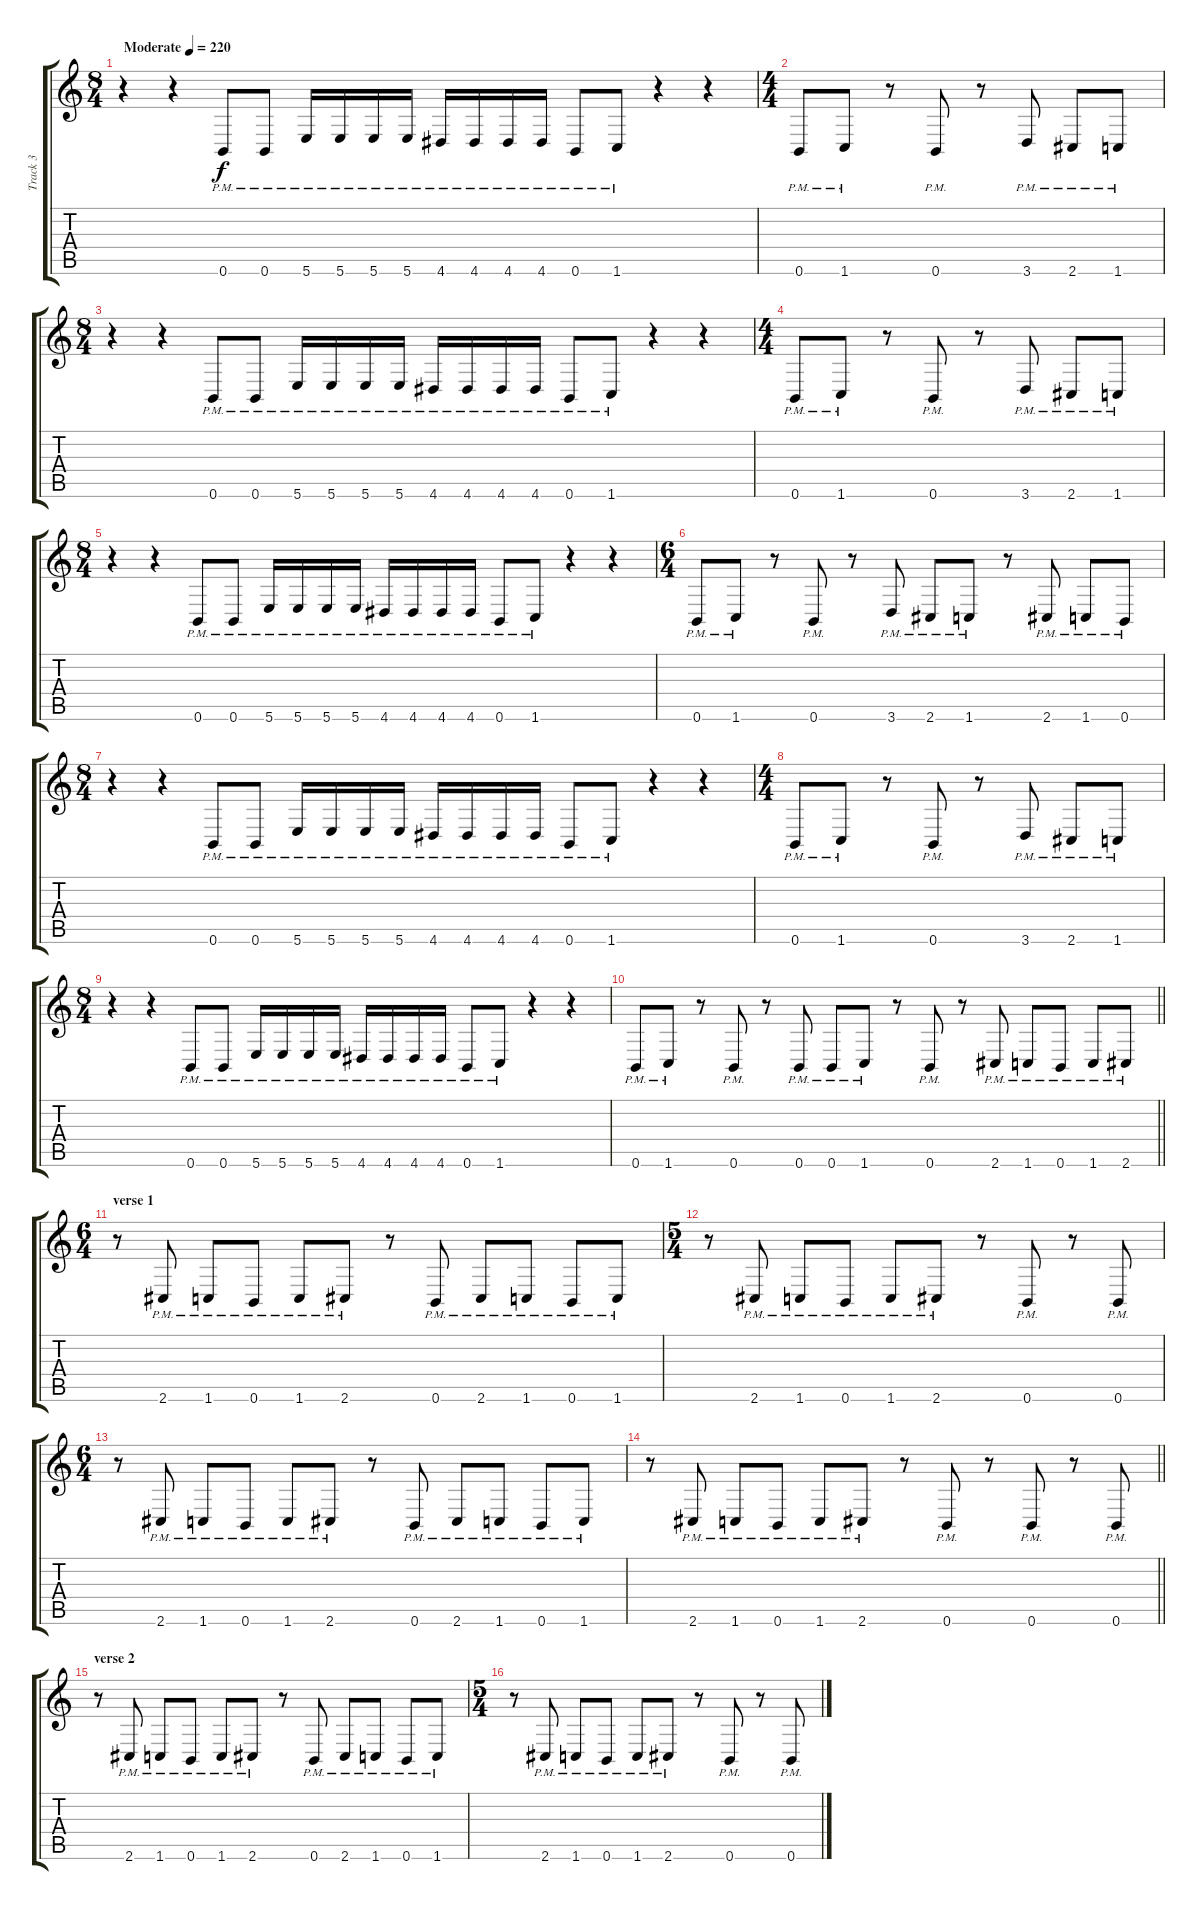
\track ("Track 3" "Track 3") {instrument distortionguitar}
\staff {score tabs}
\tuning (B3 Gb3 D3 A2 E2 B1) {hide}
\ts (8 4)
\tempo (220 "Moderate")
\clef g2
\ks c
r.4{dy f instrument distortionguitar} r.4 0.6{pm}.8 0.6{pm}.8 5.6{pm}.16 5.6{pm}.16 5.6{pm}.16 5.6{pm}.16 4.6{pm}.16 4.6{pm}.16 4.6{pm}.16 4.6{pm}.16 0.6{pm}.8 1.6{pm}.8 r.4 r.4 |
\ts (4 4)
0.6{pm}.8 1.6{pm}.8 r.8 0.6{pm}.8 r.8 3.6{pm}.8 2.6{pm}.8 1.6{pm}.8 |
\ts (8 4)
r.4 r.4 0.6{pm}.8 0.6{pm}.8 5.6{pm}.16 5.6{pm}.16 5.6{pm}.16 5.6{pm}.16 4.6{pm}.16 4.6{pm}.16 4.6{pm}.16 4.6{pm}.16 0.6{pm}.8 1.6{pm}.8 r.4 r.4 |
\ts (4 4)
0.6{pm}.8 1.6{pm}.8 r.8 0.6{pm}.8 r.8 3.6{pm}.8 2.6{pm}.8 1.6{pm}.8 |
\ts (8 4)
r.4 r.4 0.6{pm}.8 0.6{pm}.8 5.6{pm}.16 5.6{pm}.16 5.6{pm}.16 5.6{pm}.16 4.6{pm}.16 4.6{pm}.16 4.6{pm}.16 4.6{pm}.16 0.6{pm}.8 1.6{pm}.8 r.4 r.4 |
\ts (6 4)
0.6{pm}.8 1.6{pm}.8 r.8 0.6{pm}.8 r.8 3.6{pm}.8 2.6{pm}.8 1.6{pm}.8 r.8 2.6{pm}.8 1.6{pm}.8 0.6{pm}.8 |
\ts (8 4)
r.4 r.4 0.6{pm}.8 0.6{pm}.8 5.6{pm}.16 5.6{pm}.16 5.6{pm}.16 5.6{pm}.16 4.6{pm}.16 4.6{pm}.16 4.6{pm}.16 4.6{pm}.16 0.6{pm}.8 1.6{pm}.8 r.4 r.4 |
\ts (4 4)
0.6{pm}.8 1.6{pm}.8 r.8 0.6{pm}.8 r.8 3.6{pm}.8 2.6{pm}.8 1.6{pm}.8 |
\ts (8 4)
r.4 r.4 0.6{pm}.8 0.6{pm}.8 5.6{pm}.16 5.6{pm}.16 5.6{pm}.16 5.6{pm}.16 4.6{pm}.16 4.6{pm}.16 4.6{pm}.16 4.6{pm}.16 0.6{pm}.8 1.6{pm}.8 r.4 r.4 |
\barLineRight lightlight
0.6{pm}.8 1.6{pm}.8 r.8 0.6{pm}.8 r.8 0.6{pm}.8 0.6{pm}.8 1.6{pm}.8 r.8 0.6{pm}.8 r.8 2.6{pm}.8 1.6{pm}.8 0.6{pm}.8 1.6{pm}.8 2.6{pm}.8 |
\ts (6 4)
\section ("" "verse 1")
r.8 2.6{pm}.8 1.6{pm}.8 0.6{pm}.8 1.6{pm}.8 2.6{pm}.8 r.8 0.6{pm}.8 2.6{pm}.8 1.6{pm}.8 0.6{pm}.8 1.6{pm}.8 |
\ts (5 4)
r.8 2.6{pm}.8 1.6{pm}.8 0.6{pm}.8 1.6{pm}.8 2.6{pm}.8 r.8 0.6{pm}.8 r.8 0.6{pm}.8 |
\ts (6 4)
r.8 2.6{pm}.8 1.6{pm}.8 0.6{pm}.8 1.6{pm}.8 2.6{pm}.8 r.8 0.6{pm}.8 2.6{pm}.8 1.6{pm}.8 0.6{pm}.8 1.6{pm}.8 |
\barLineRight lightlight
r.8 2.6{pm}.8 1.6{pm}.8 0.6{pm}.8 1.6{pm}.8 2.6{pm}.8 r.8 0.6{pm}.8 r.8 0.6{pm}.8 r.8 0.6{pm}.8 |
\section ("" "verse 2")
r.8 2.6{pm}.8 1.6{pm}.8 0.6{pm}.8 1.6{pm}.8 2.6{pm}.8 r.8 0.6{pm}.8 2.6{pm}.8 1.6{pm}.8 0.6{pm}.8 1.6{pm}.8 |
\ts (5 4)
r.8 2.6{pm}.8 1.6{pm}.8 0.6{pm}.8 1.6{pm}.8 2.6{pm}.8 r.8 0.6{pm}.8 r.8 0.6{pm}.8
